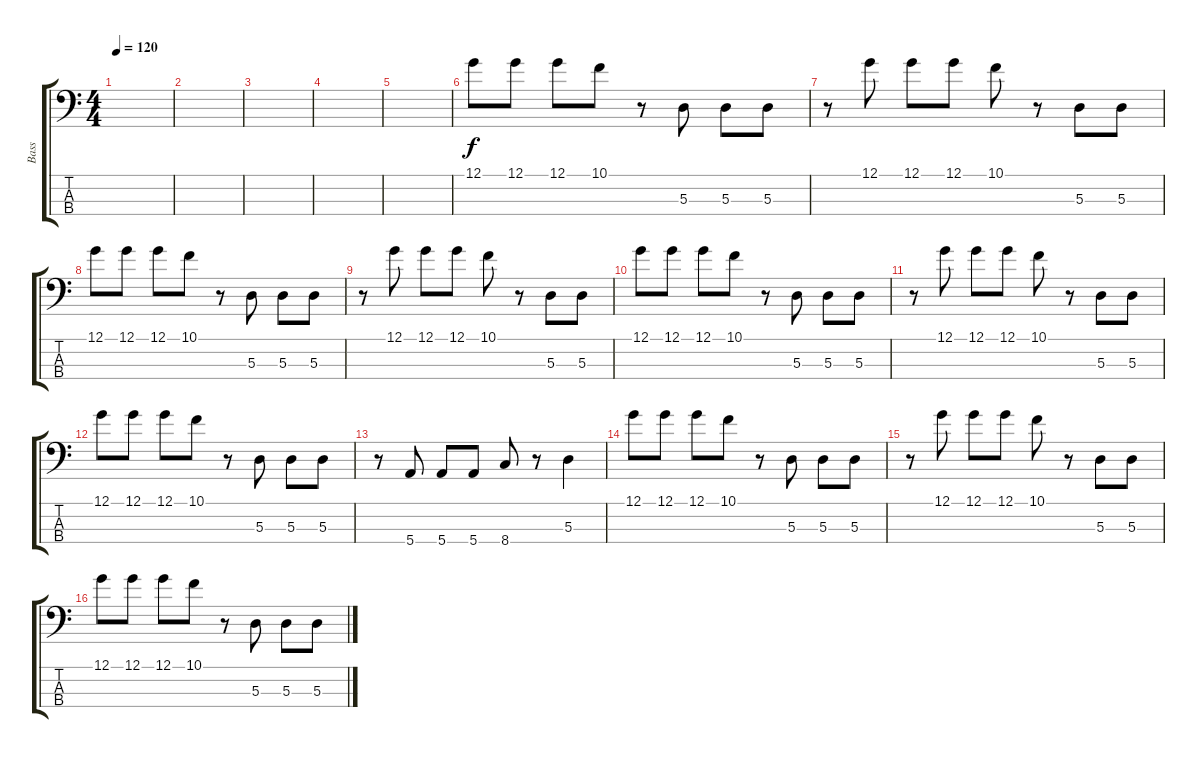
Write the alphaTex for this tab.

\track ("Bass" "Bass") {instrument fretlessbass}
\staff {score tabs}
\tuning (G2 D2 A1 E1) {hide}
\ts (4 4)
\tempo 120
\clef f4
\ks c
|
|
|
|
|
12.1.8 12.1.8 12.1.8 10.1.8 r.8 5.3.8 5.3.8 5.3.8 |
r.8 12.1.8 12.1.8 12.1.8 10.1.8 r.8 5.3.8 5.3.8 |
12.1.8 12.1.8 12.1.8 10.1.8 r.8 5.3.8 5.3.8 5.3.8 |
r.8 12.1.8 12.1.8 12.1.8 10.1.8 r.8 5.3.8 5.3.8 |
12.1.8 12.1.8 12.1.8 10.1.8 r.8 5.3.8 5.3.8 5.3.8 |
r.8 12.1.8 12.1.8 12.1.8 10.1.8 r.8 5.3.8 5.3.8 |
12.1.8 12.1.8 12.1.8 10.1.8 r.8 5.3.8 5.3.8 5.3.8 |
r.8 5.4.8 5.4.8 5.4.8 8.4.8 r.8 5.3.4 |
12.1.8 12.1.8 12.1.8 10.1.8 r.8 5.3.8 5.3.8 5.3.8 |
r.8 12.1.8 12.1.8 12.1.8 10.1.8 r.8 5.3.8 5.3.8 |
12.1.8 12.1.8 12.1.8 10.1.8 r.8 5.3.8 5.3.8 5.3.8
